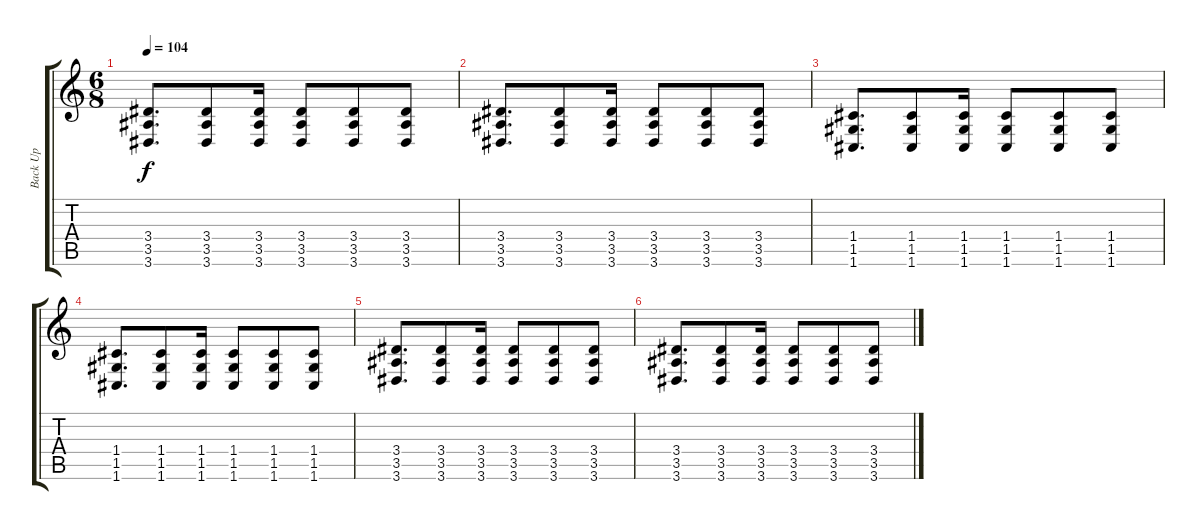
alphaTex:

\track ("Back Up" "Back Up") {instrument overdrivenguitar}
\staff {score tabs}
\tuning (D4 A3 F3 C3 G2 C2) {hide}
\ts (6 8)
\tempo 104
\clef g2
\ks c
(3.4 3.5 3.6).8{d dy f} (3.4 3.5 3.6).8 (3.4 3.5 3.6).16 (3.4 3.5 3.6).8 (3.4 3.5 3.6).8 (3.4 3.5 3.6).8 |
(3.4 3.5 3.6).8{d} (3.4 3.5 3.6).8 (3.4 3.5 3.6).16 (3.4 3.5 3.6).8 (3.4 3.5 3.6).8 (3.4 3.5 3.6).8 |
(1.4 1.5 1.6).8{d} (1.4 1.5 1.6).8 (1.4 1.5 1.6).16 (1.4 1.5 1.6).8 (1.4 1.5 1.6).8 (1.4 1.5 1.6).8 |
(1.4 1.5 1.6).8{d} (1.4 1.5 1.6).8 (1.4 1.5 1.6).16 (1.4 1.5 1.6).8 (1.4 1.5 1.6).8 (1.4 1.5 1.6).8 |
(3.4 3.5 3.6).8{d} (3.4 3.5 3.6).8 (3.4 3.5 3.6).16 (3.4 3.5 3.6).8 (3.4 3.5 3.6).8 (3.4 3.5 3.6).8 |
(3.4 3.5 3.6).8{d} (3.4 3.5 3.6).8 (3.4 3.5 3.6).16 (3.4 3.5 3.6).8 (3.4 3.5 3.6).8 (3.4 3.5 3.6).8
